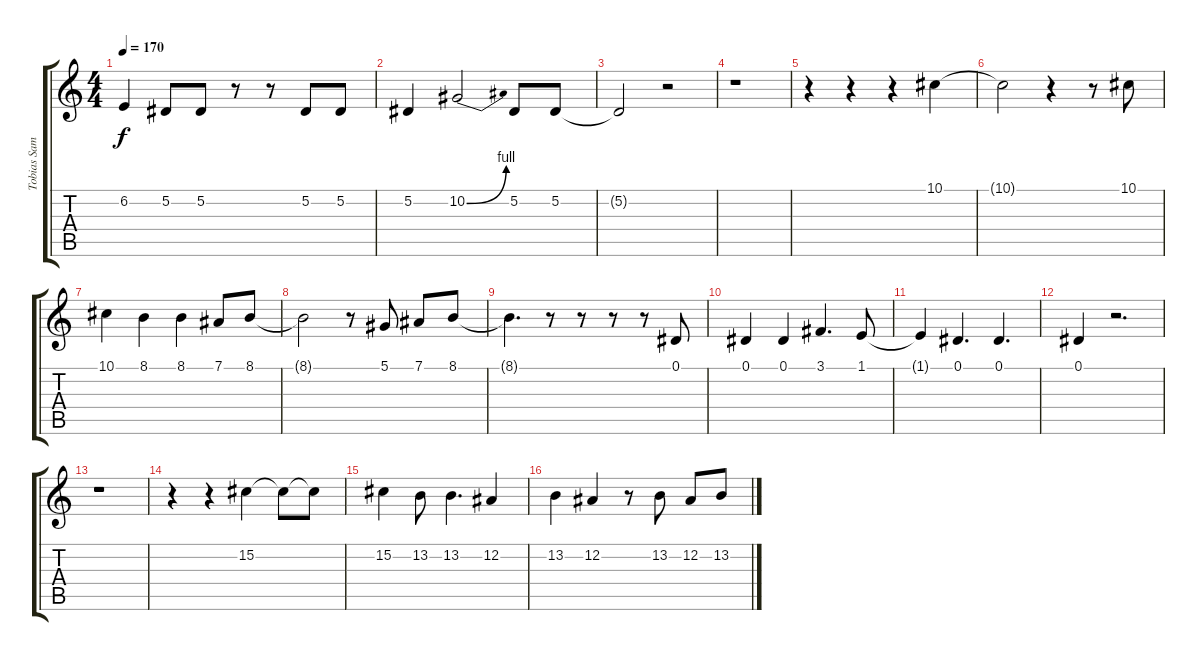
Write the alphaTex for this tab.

\track ("Tobias Sammet - Voice" "Tobias Sam") {instrument flute}
\staff {score tabs}
\tuning (Eb4 Bb3 Gb3 Db3 Ab2 Eb2) {hide}
\ts (4 4)
\tempo 170
\clef g2
\ks c
6.2.4{dy f} 5.2.8 5.2.8 r.8 r.8 5.2.8 5.2.8 |
5.2.4 10.2{be (bend 0 0 60 4)}.2 5.2.8 5.2.8 |
5.2{t}.2 r.2 |
r.1 |
r.4 r.4 r.4 10.1.4 |
10.1{t}.2 r.4 r.8 10.1.8 |
10.1.4 8.1.4 8.1.4 7.1.8 8.1.8 |
8.1{t}.2 r.8 5.1.8 7.1.8 8.1.8 |
8.1{t}.4{d} r.8 r.8 r.8 r.8 0.1.8 |
0.1.4 0.1.4 3.1.4{d} 1.1.8 |
1.1{t}.4 0.1.4{d} 0.1.4{d} |
0.1.4 r.2{d} |
r.1 |
r.4 r.4 15.2.4 15.2{t}.8 15.2{t}.8 |
15.2.4 13.2.8 13.2.4{d} 12.2.4 |
13.2.4 12.2.4 r.8 13.2.8 12.2.8 13.2.8
